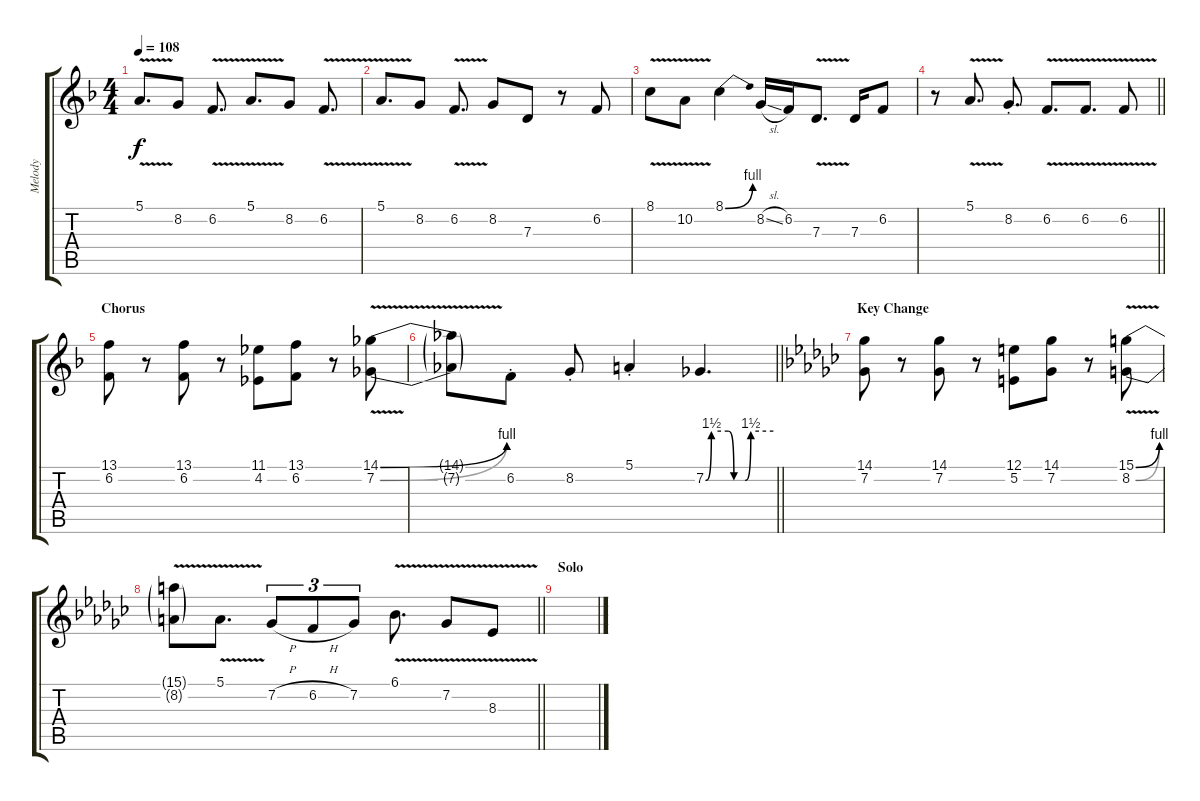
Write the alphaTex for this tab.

\track ("Melody" "Melody") {instrument clarinet}
\staff {score tabs}
\tuning (E4 B3 G3 D3 A2 E2) {hide}
\ts (4 4)
\tempo 108
\clef g2
\ks f
5.1{v}.8{d dy f} 8.2.8 6.2{v}.8{d} 5.1{v}.8{d} 8.2.8 6.2{v}.8{d} |
5.1{v}.8{d} 8.2.8 6.2{v}.8{d} 8.2.8 7.3.8 r.8 6.2.8 |
8.1{v}.8 10.2{v}.8 8.1{be (bend 0 0 60 4)}.4 8.2{sl}.16 6.2.16 7.3{v}.8{d} 7.3.16 6.2.8 |
\barLineRight lightlight
r.8 5.1{v}.8{d} 8.2{st}.8{d} 6.2{v}.8{d} 6.2{v}.8{d} 6.2{v}.8 |
\section ("" "Chorus")
(13.1 6.2).8 r.8 (13.1 6.2).8 r.8 (11.1 4.2).8 (13.1 6.2).8 r.8 (14.1{be (bend 0 0 60 4) v} 7.2{be (bend 0 0 60 4) v}).8 |
\barLineRight lightlight
(14.1{t} 7.2{t}).8 6.2{st}.8 8.2{st}.8 5.1{st}.4 7.2{be (custom 0 0 5 6 20 6 25 0 35 0 40 6 60 6)}.4{d} |
\section ("" "Key Change")
\ks gb
(14.1 7.2).8 r.8 (14.1 7.2).8 r.8 (12.1 5.2).8 (14.1 7.2).8 r.8 (15.1{be (bend 0 0 60 4) v} 8.2{be (bend 0 0 60 4) v}).8 |
\barLineRight lightlight
(15.1{t} 8.2{t}).8 5.1{v}.8{d} 7.2{h}.8{tu (3 2)} 6.2{h}.8{tu (3 2)} 7.2.8{tu (3 2)} 6.1{v}.8{d} 7.2{v}.8 8.3{v}.8 |
\section ("" "Solo")
